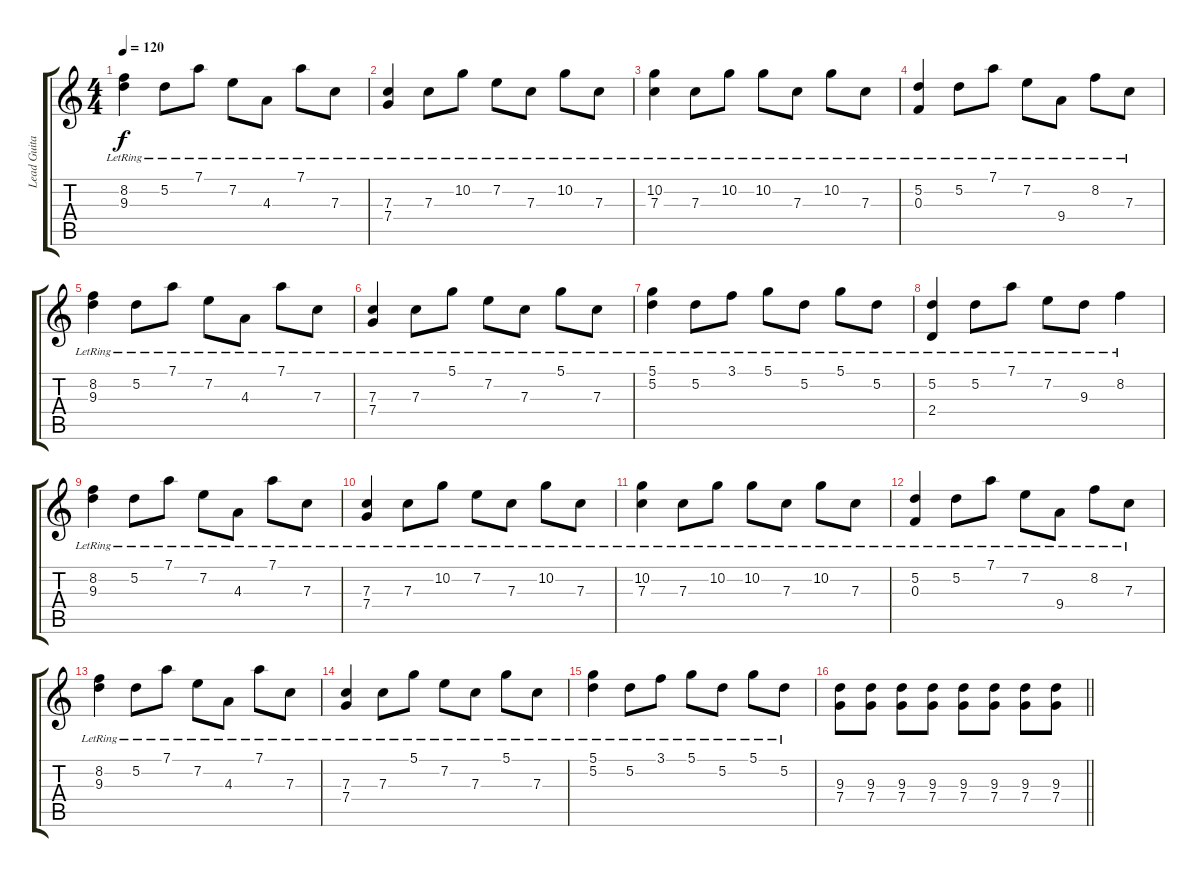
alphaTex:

\track ("Lead Guitar" "Lead Guita") {instrument distortionguitar}
\staff {score tabs}
\tuning (D4 A3 F3 C3 G2 D2) {hide}
\ts (4 4)
\tempo 120
\clef g2
\ks c
(8.2{lr} 9.3{lr}).4{dy f} 5.2{lr}.8 7.1{lr}.8 7.2{lr}.8 4.3{lr}.8 7.1{lr}.8 7.3{lr}.8 |
(7.3{lr} 7.4{lr}).4 7.3{lr}.8 10.2{lr}.8 7.2{lr}.8 7.3{lr}.8 10.2{lr}.8 7.3{lr}.8 |
(10.2{lr} 7.3{lr}).4 7.3{lr}.8 10.2{lr}.8 10.2{lr}.8 7.3{lr}.8 10.2{lr}.8 7.3{lr}.8 |
(5.2{lr} 0.3{lr}).4 5.2{lr}.8 7.1{lr}.8 7.2{lr}.8 9.4{lr}.8 8.2{lr}.8 7.3{lr}.8 |
(8.2{lr} 9.3{lr}).4 5.2{lr}.8 7.1{lr}.8 7.2{lr}.8 4.3{lr}.8 7.1{lr}.8 7.3{lr}.8 |
(7.3{lr} 7.4{lr}).4 7.3{lr}.8 5.1{lr}.8 7.2{lr}.8 7.3{lr}.8 5.1{lr}.8 7.3{lr}.8 |
(5.1{lr} 5.2{lr}).4 5.2{lr}.8 3.1{lr}.8 5.1{lr}.8 5.2{lr}.8 5.1{lr}.8 5.2{lr}.8 |
(5.2{lr} 2.4{lr}).4 5.2{lr}.8 7.1{lr}.8 7.2{lr}.8 9.3{lr}.8 8.2{lr}.4 |
(8.2{lr} 9.3{lr}).4 5.2{lr}.8 7.1{lr}.8 7.2{lr}.8 4.3{lr}.8 7.1{lr}.8 7.3{lr}.8 |
(7.3{lr} 7.4{lr}).4 7.3{lr}.8 10.2{lr}.8 7.2{lr}.8 7.3{lr}.8 10.2{lr}.8 7.3{lr}.8 |
(10.2{lr} 7.3{lr}).4 7.3{lr}.8 10.2{lr}.8 10.2{lr}.8 7.3{lr}.8 10.2{lr}.8 7.3{lr}.8 |
(5.2{lr} 0.3{lr}).4 5.2{lr}.8 7.1{lr}.8 7.2{lr}.8 9.4{lr}.8 8.2{lr}.8 7.3{lr}.8 |
(8.2{lr} 9.3{lr}).4 5.2{lr}.8 7.1{lr}.8 7.2{lr}.8 4.3{lr}.8 7.1{lr}.8 7.3{lr}.8 |
(7.3{lr} 7.4{lr}).4 7.3{lr}.8 5.1{lr}.8 7.2{lr}.8 7.3{lr}.8 5.1{lr}.8 7.3{lr}.8 |
(5.1{lr} 5.2{lr}).4 5.2{lr}.8 3.1{lr}.8 5.1{lr}.8 5.2{lr}.8 5.1{lr}.8 5.2{lr}.8 |
\barLineRight lightlight
(9.3 7.4).8 (9.3 7.4).8 (9.3 7.4).8 (9.3 7.4).8 (9.3 7.4).8 (9.3 7.4).8 (9.3 7.4).8 (9.3 7.4).8
